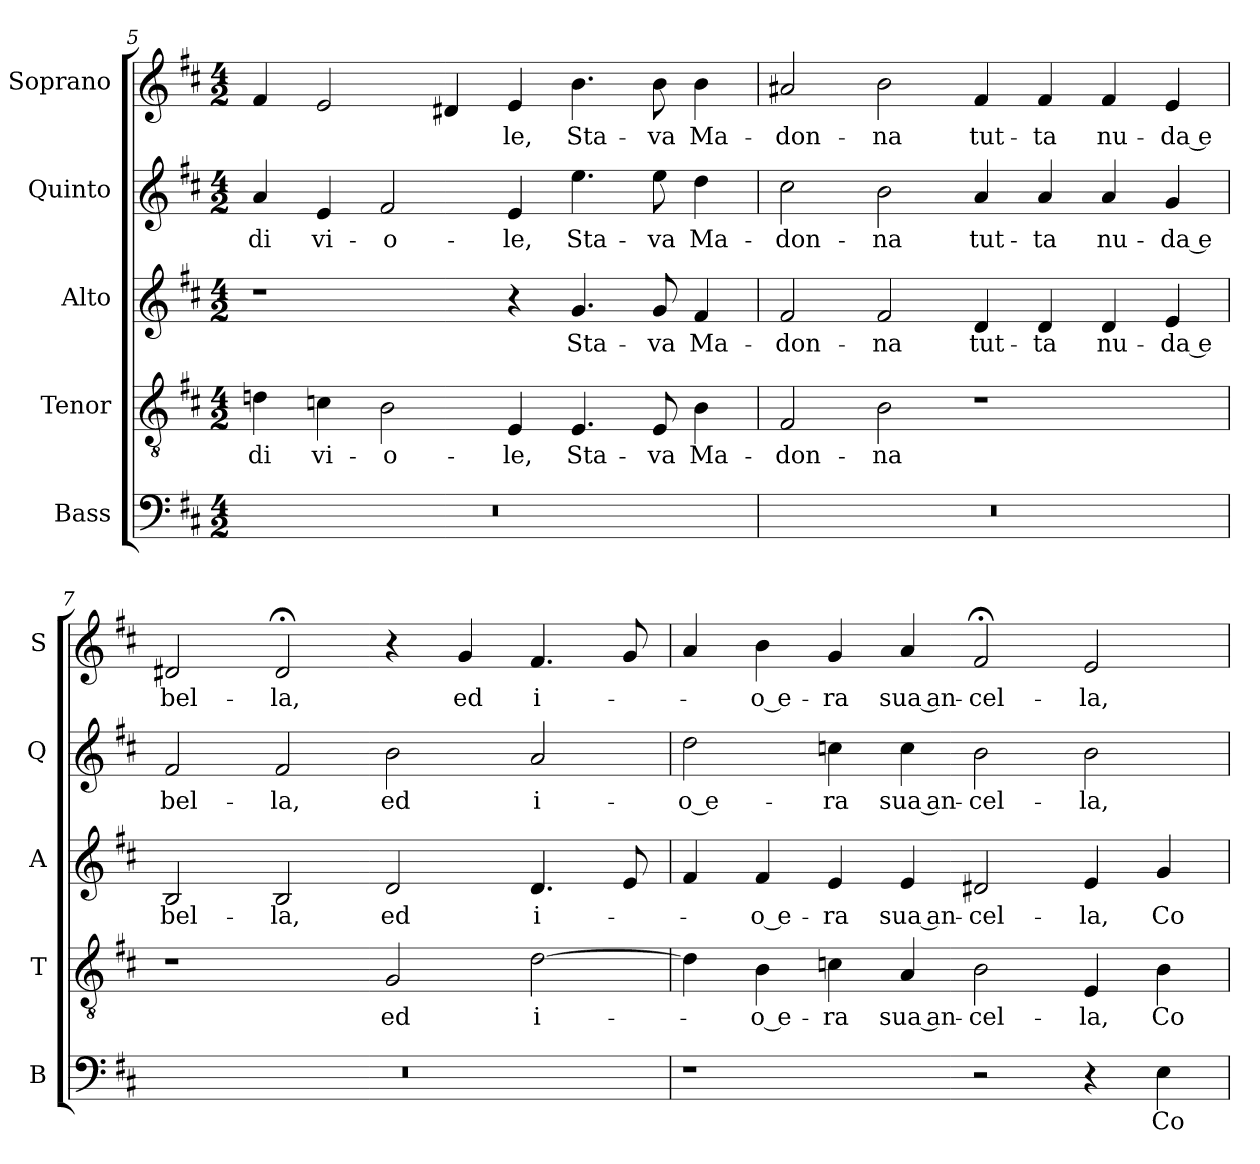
**kern	**text	**kern	**text	**kern	**text	**kern	**text	**kern	**text
*part5	*part5	*part4	*part4	*part3	*part3	*part2	*part2	*part1	*part1
*staff5	*staff5	*staff4	*staff4	*staff3	*staff3	*staff2	*staff2	*staff1	*staff1
*I"Bass	*	*I"Tenor	*	*I"Alto	*	*I"Quinto	*	*I"Soprano	*
*I'B	*	*I'T	*	*I'A	*	*I'Q	*	*I'S	*
*clefF4	*	*clefGv2	*	*clefG2	*	*clefG2	*	*clefG2	*
*k[f#c#]	*	*k[f#c#]	*	*k[f#c#]	*	*k[f#c#]	*	*k[f#c#]	*
*D:	*	*D:	*	*D:	*	*D:	*	*D:	*
*M4/2	*	*M4/2	*	*M4/2	*	*M4/2	*	*M4/2	*
=5	=5	=5	=5	=5	=5	=5	=5	=5	=5
!	!	!	!LO:LY:b	!	!	!	!	!	!
!	!	!	!	!	!	!	!LO:LY:b	!	!
0r	.	4dni\	di	1r	.	4a/	di	4f#/	.
!	!	!	!LO:LY:b	!	!	!	!	!	!
!	!	!	!	!	!	!	!LO:LY:b	!	!
.	.	4cn\	vi-	.	.	4e/	vi-	2e/	.
!	!	!	!LO:LY:b	!	!	!	!	!	!
!	!	!	!	!	!	!	!LO:LY:b	!	!
.	.	2B\	-o-	.	.	2f#/	-o-	.	.
.	.	.	.	.	.	.	.	4d#X/	.
!	!	!	!LO:LY:b	!	!	!	!	!	!
!	!	!	!	!	!	!	!LO:LY:b	!	!
!	!	!	!	!	!	!	!	!	!LO:LY:b
.	.	4E/	-le,	4r	.	4e/	-le,	4e/	-le,
!	!	!	!LO:LY:b	!	!	!	!	!	!
!	!	!	!	!	!LO:LY:b	!	!	!	!
!	!	!	!	!	!	!	!LO:LY:b	!	!
!	!	!	!	!	!	!	!	!	!LO:LY:b
.	.	4.E/	Sta-	4.g/	Sta-	4.ee\	Sta-	4.b\	Sta-
!	!	!	!LO:LY:b	!	!	!	!	!	!
!	!	!	!	!	!LO:LY:b	!	!	!	!
!	!	!	!	!	!	!	!LO:LY:b	!	!
!	!	!	!	!	!	!	!	!	!LO:LY:b
.	.	8E/	-va	8g/	-va	8ee\	-va	8b\	-va
!	!	!	!LO:LY:b	!	!	!	!	!	!
!	!	!	!	!	!LO:LY:b	!	!	!	!
!	!	!	!	!	!	!	!LO:LY:b	!	!
!	!	!	!	!	!	!	!	!	!LO:LY:b
.	.	4B\	Ma-	4f#/	Ma-	4dd\	Ma-	4b\	Ma-
=6	=6	=6	=6	=6	=6	=6	=6	=6	=6
!	!	!	!LO:LY:b	!	!	!	!	!	!
!	!	!	!	!	!LO:LY:b	!	!	!	!
!	!	!	!	!	!	!	!LO:LY:b	!	!
!	!	!	!	!	!	!	!	!	!LO:LY:b
0r	.	2F#/	-don-	2f#/	-don-	2cc#\	-don-	2a#X/	-don-
!	!	!	!LO:LY:b	!	!	!	!	!	!
!	!	!	!	!	!LO:LY:b	!	!	!	!
!	!	!	!	!	!	!	!LO:LY:b	!	!
!	!	!	!	!	!	!	!	!	!LO:LY:b
.	.	2B\	-na	2f#/	-na	2b\	-na	2b\	-na
!	!	!	!	!	!LO:LY:b	!	!	!	!
!	!	!	!	!	!	!	!LO:LY:b	!	!
!	!	!	!	!	!	!	!	!	!LO:LY:b
.	.	1r	.	4d/	tut-	4a/	tut-	4f#/	tut-
!	!	!	!	!	!LO:LY:b	!	!	!	!
!	!	!	!	!	!	!	!LO:LY:b	!	!
!	!	!	!	!	!	!	!	!	!LO:LY:b
.	.	.	.	4d/	-ta	4a/	-ta	4f#/	-ta
!	!	!	!	!	!LO:LY:b	!	!	!	!
!	!	!	!	!	!	!	!LO:LY:b	!	!
!	!	!	!	!	!	!	!	!	!LO:LY:b
.	.	.	.	4d/	nu-	4a/	nu-	4f#/	nu-
!	!	!	!	!	!LO:LY:b	!	!	!	!
!	!	!	!	!	!	!	!LO:LY:b	!	!
!	!	!	!	!	!	!	!	!	!LO:LY:b
.	.	.	.	4e/	-da e	4g/	-da e	4e/	-da e
!!LO:PB:g=z
=7	=7	=7	=7	=7	=7	=7	=7	=7	=7
!	!	!	!	!	!LO:LY:b	!	!	!	!
!	!	!	!	!	!	!	!LO:LY:b	!	!
!	!	!	!	!	!	!	!	!	!LO:LY:b
0r	.	1r	.	2B/	bel-	2f#/	bel-	2d#X/	bel-
!	!	!	!	!	!LO:LY:b	!	!	!	!
!	!	!	!	!	!	!	!LO:LY:b	!	!
!	!	!	!	!	!	!	!	!	!LO:LY:b
.	.	.	.	2B/	-la,	2f#/	-la,	2d#;</	-la,
!	!	!	!LO:LY:b	!	!	!	!	!	!
!	!	!	!	!	!LO:LY:b	!	!	!	!
!	!	!	!	!	!	!	!LO:LY:b	!	!
.	.	2G/	ed	2d/	ed	2b\	ed	4r	.
!	!	!	!	!	!	!	!	!	!LO:LY:b
.	.	.	.	.	.	.	.	4g/	ed
!	!	!	!LO:LY:b	!	!	!	!	!	!
!	!	!	!	!	!LO:LY:b	!	!	!	!
!	!	!	!	!	!	!	!LO:LY:b	!	!
!	!	!	!	!	!	!	!	!	!LO:LY:b
.	.	[2d\	i-	4.d/	i-	2a/	i-	4.f#/	i-
.	.	.	.	8e/	.	.	.	8g/	.
=8	=8	=8	=8	=8	=8	=8	=8	=8	=8
!	!	!	!	!	!	!	!LO:LY:b	!	!
1r	.	4d\]	.	4f#/	.	2dd\	-o e-	4a/	.
!	!	!	!LO:LY:b	!	!	!	!	!	!
!	!	!	!	!	!LO:LY:b	!	!	!	!
!	!	!	!	!	!	!	!	!	!LO:LY:b
.	.	4B\	-o e-	4f#/	-o e-	.	.	4b\	-o e-
!	!	!	!LO:LY:b	!	!	!	!	!	!
!	!	!	!	!	!LO:LY:b	!	!	!	!
!	!	!	!	!	!	!	!LO:LY:b	!	!
!	!	!	!	!	!	!	!	!	!LO:LY:b
.	.	4cn\	-ra	4e/	-ra	4ccn\	-ra	4g/	-ra
!	!	!	!LO:LY:b	!	!	!	!	!	!
!	!	!	!	!	!LO:LY:b	!	!	!	!
!	!	!	!	!	!	!	!LO:LY:b	!	!
!	!	!	!	!	!	!	!	!	!LO:LY:b
.	.	4A/	sua an-	4e/	sua an-	4cc\	sua an-	4a/	sua an-
!	!	!	!LO:LY:b	!	!	!	!	!	!
!	!	!	!	!	!LO:LY:b	!	!	!	!
!	!	!	!	!	!	!	!LO:LY:b	!	!
!	!	!	!	!	!	!	!	!	!LO:LY:b
2r	.	2B\	-cel-	2d#X/	-cel-	2b\	-cel-	2f#;</	-cel-
!	!	!	!LO:LY:b	!	!	!	!	!	!
!	!	!	!	!	!LO:LY:b	!	!	!	!
!	!	!	!	!	!	!	!LO:LY:b	!	!
!	!	!	!	!	!	!	!	!	!LO:LY:b
4r	.	4E/	-la,	4e/	-la,	2b\	-la,	2e/	-la,
!	!LO:LY:b	!	!	!	!	!	!	!	!
!	!	!	!LO:LY:b	!	!	!	!	!	!
!	!	!	!	!	!LO:LY:b	!	!	!	!
4E\	Co-	4B\	Co-	4g/	Co-	.	.	.	.
=	=	=	=	=	=	=	=	=	=
*-	*-	*-	*-	*-	*-	*-	*-	*-	*-
